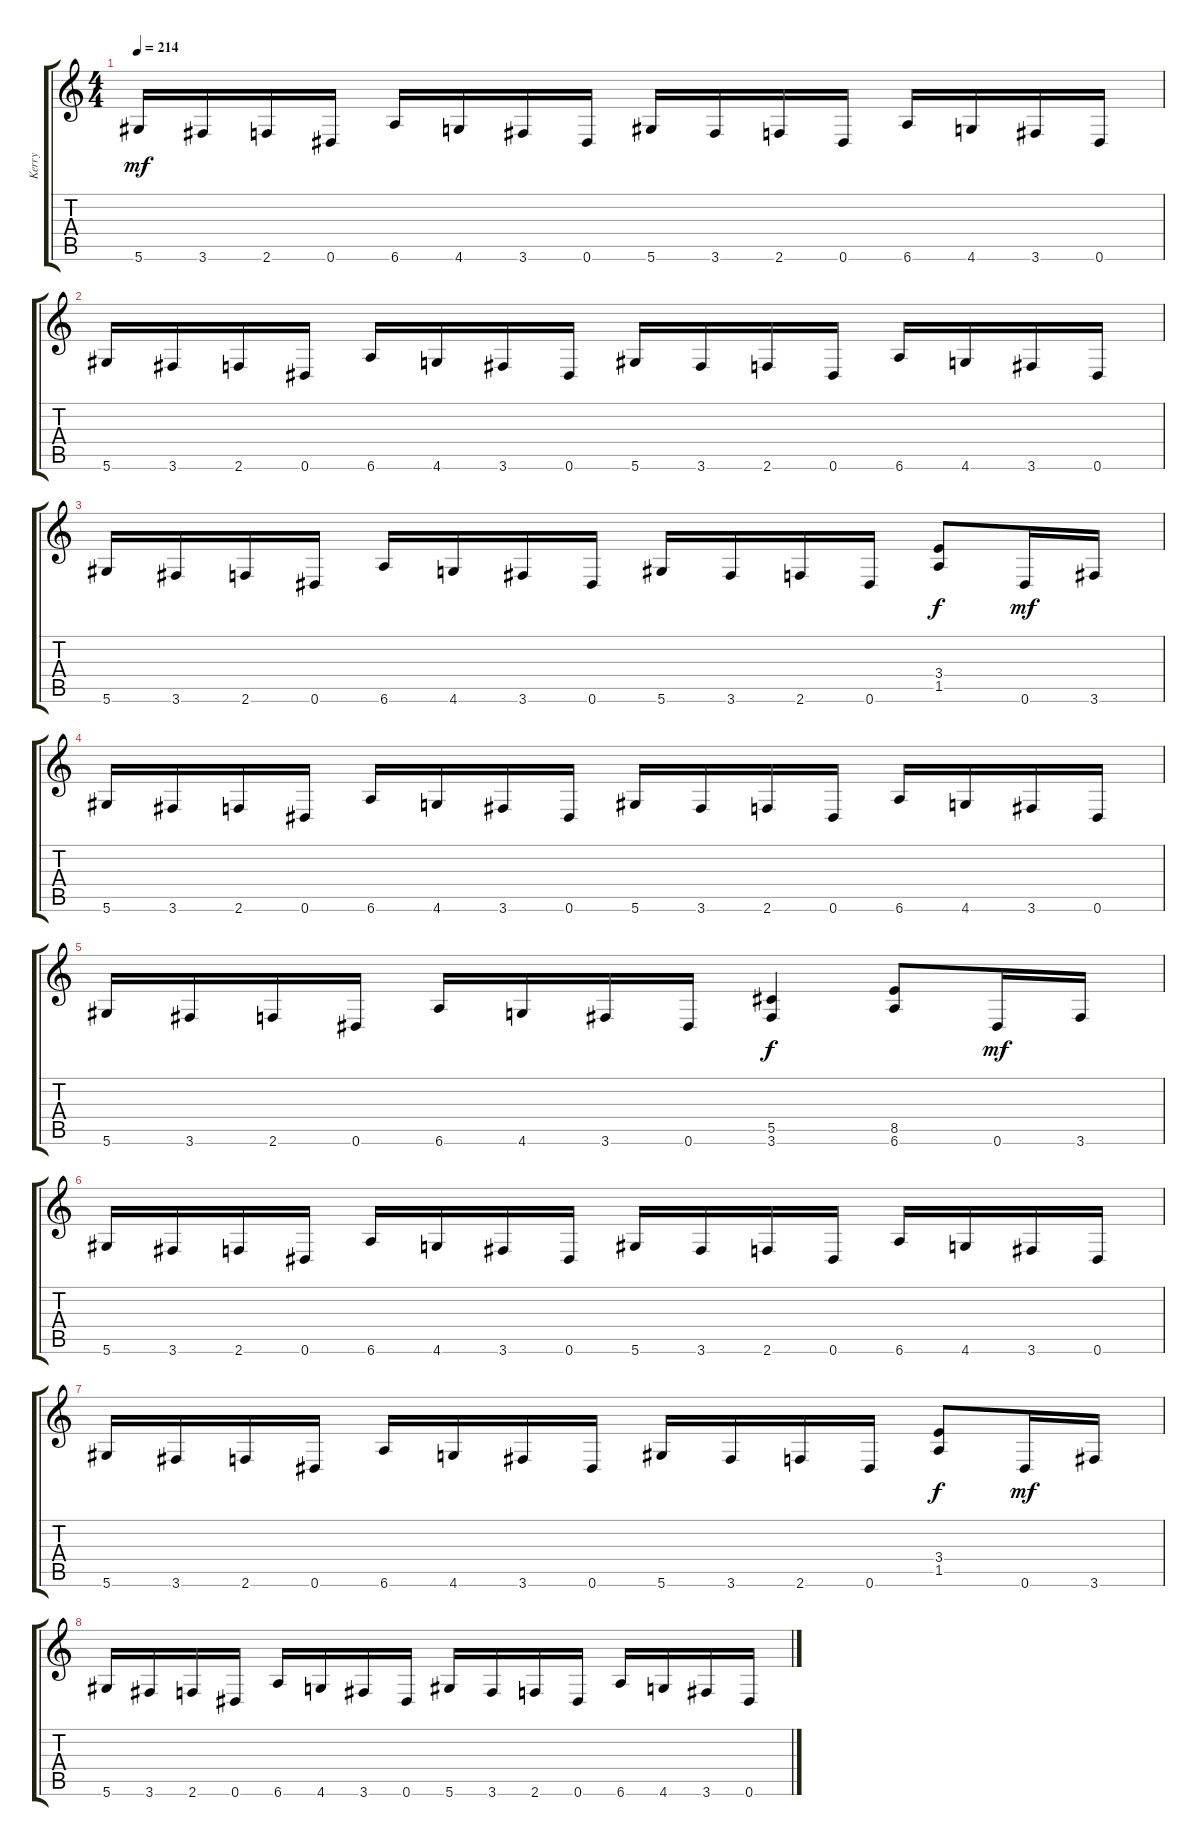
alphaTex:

\track ("Kerry" "Kerry") {instrument distortionguitar}
\staff {score tabs}
\tuning (Eb4 Bb3 Gb3 Db3 Ab2 Eb2) {hide}
\ts (4 4)
\tempo 214
\clef g2
\ks c
5.6.16{dy mf} 3.6.16 2.6.16 0.6.16 6.6.16 4.6.16 3.6.16 0.6.16 5.6.16 3.6.16 2.6.16 0.6.16 6.6.16 4.6.16 3.6.16 0.6.16 |
5.6.16 3.6.16 2.6.16 0.6.16 6.6.16 4.6.16 3.6.16 0.6.16 5.6.16 3.6.16 2.6.16 0.6.16 6.6.16 4.6.16 3.6.16 0.6.16 |
5.6.16 3.6.16 2.6.16 0.6.16 6.6.16 4.6.16 3.6.16 0.6.16 5.6.16 3.6.16 2.6.16 0.6.16 (3.4 1.5).8{dy f} 0.6.16{dy mf} 3.6.16 |
5.6.16 3.6.16 2.6.16 0.6.16 6.6.16 4.6.16 3.6.16 0.6.16 5.6.16 3.6.16 2.6.16 0.6.16 6.6.16 4.6.16 3.6.16 0.6.16 |
5.6.16 3.6.16 2.6.16 0.6.16 6.6.16 4.6.16 3.6.16 0.6.16 (5.5 3.6).4{dy f} (8.5 6.6).8 0.6.16{dy mf} 3.6.16 |
5.6.16 3.6.16 2.6.16 0.6.16 6.6.16 4.6.16 3.6.16 0.6.16 5.6.16 3.6.16 2.6.16 0.6.16 6.6.16 4.6.16 3.6.16 0.6.16 |
5.6.16 3.6.16 2.6.16 0.6.16 6.6.16 4.6.16 3.6.16 0.6.16 5.6.16 3.6.16 2.6.16 0.6.16 (3.4 1.5).8{dy f} 0.6.16{dy mf} 3.6.16 |
5.6.16 3.6.16 2.6.16 0.6.16 6.6.16 4.6.16 3.6.16 0.6.16 5.6.16 3.6.16 2.6.16 0.6.16 6.6.16 4.6.16 3.6.16 0.6.16
